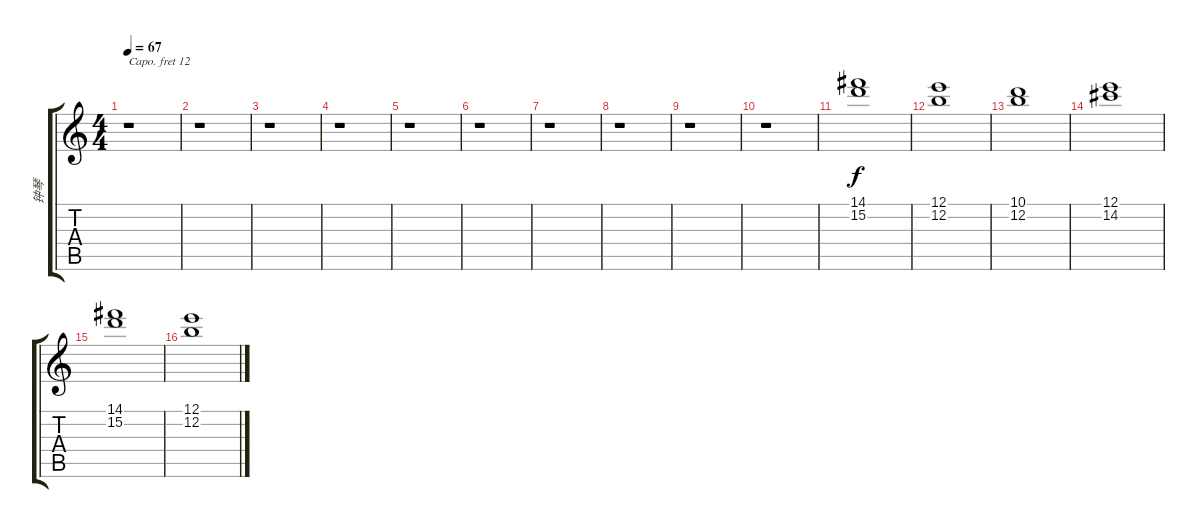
\track ("钟琴" "钟琴") {instrument glockenspiel}
\staff {score tabs}
\capo 12
\tuning (E4 B3 G3 D3 A2 E2) {hide}
\ts (4 4)
\tempo 67
\clef g2
\ks c
r.1{dy f} |
r.1 |
r.1 |
r.1 |
r.1 |
r.1 |
r.1 |
r.1 |
r.1 |
r.1 |
(14.1 15.2).1 |
(12.1 12.2).1 |
(10.1 12.2).1 |
(12.1 14.2).1 |
(14.1 15.2).1 |
(12.1 12.2).1
